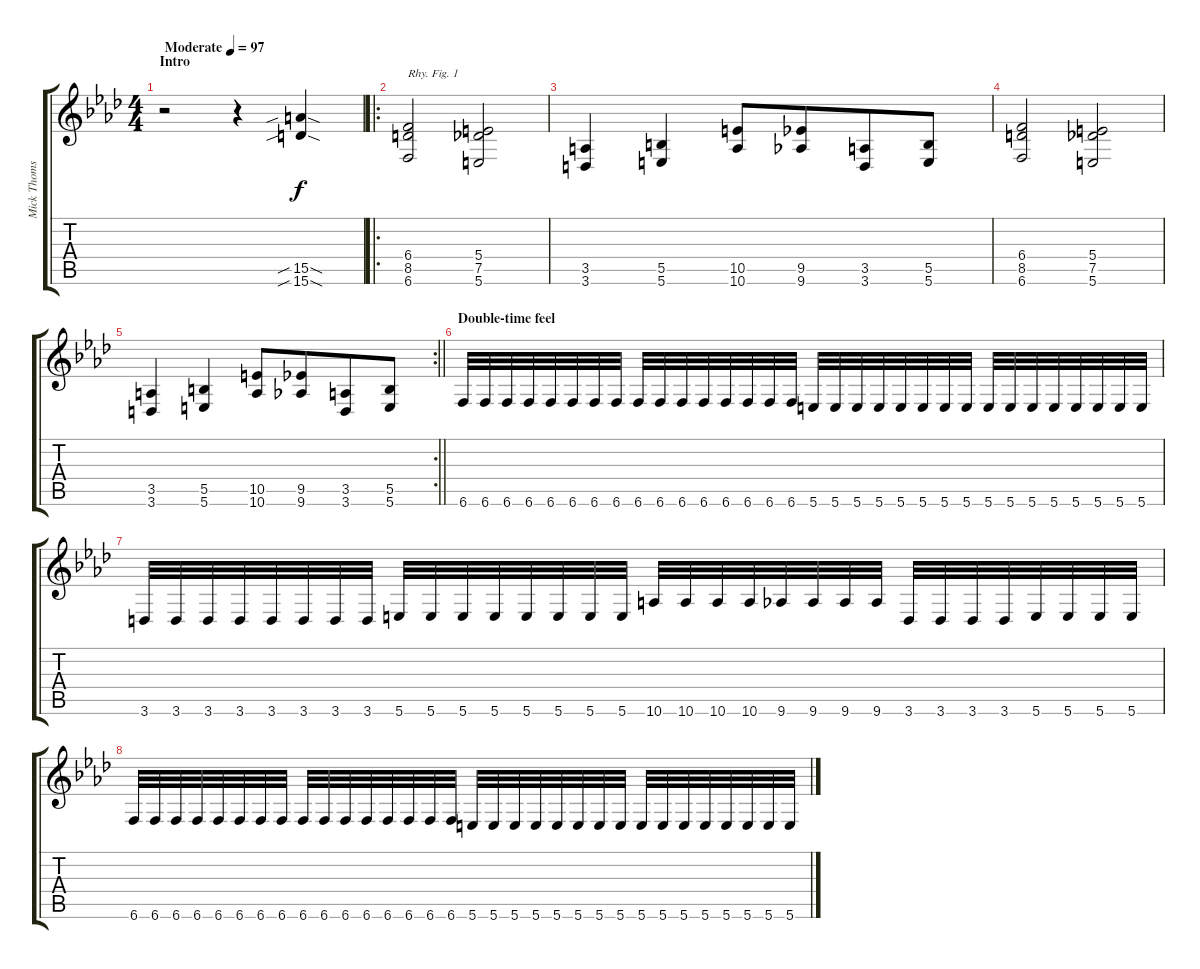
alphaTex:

\track ("Mick Thomson" "Mick Thoms") {instrument distortionguitar}
\staff {score tabs}
\tuning (Db4 Ab3 E3 B2 Gb2 B1) {hide}
\ts (4 4)
\section ("" "Intro")
\tempo (97 "Moderate")
\clef g2
\ks fminor
r.2{dy f instrument distortionguitar} r.4 (15.5{sib sod} 15.6{sib sod}).4 |
\ro
(6.4 8.5 6.6).2{txt "Rhy. Fig. 1"} (5.4 7.5 5.6).2 |
(3.5 3.6).4 (5.5 5.6).4 (10.5 10.6).8 (9.5 9.6).8{beam merge} (3.5 3.6).8 (5.5 5.6).8 |
(6.4 8.5 6.6).2 (5.4 7.5 5.6).2 |
\rc 2
\barLineRight lightlight
(3.5 3.6).4 (5.5 5.6).4 (10.5 10.6).8 (9.5 9.6).8{beam merge} (3.5 3.6).8 (5.5 5.6).8 |
\section ("" "Double-time feel")
6.6.32 6.6.32 6.6.32 6.6.32 6.6.32 6.6.32 6.6.32 6.6.32 6.6.32 6.6.32 6.6.32 6.6.32 6.6.32 6.6.32 6.6.32 6.6.32 5.6.32 5.6.32 5.6.32 5.6.32 5.6.32 5.6.32 5.6.32 5.6.32 5.6.32 5.6.32 5.6.32 5.6.32 5.6.32 5.6.32 5.6.32 5.6.32 |
3.6.32 3.6.32 3.6.32 3.6.32 3.6.32 3.6.32 3.6.32 3.6.32 5.6.32 5.6.32 5.6.32 5.6.32 5.6.32 5.6.32 5.6.32 5.6.32 10.6.32 10.6.32 10.6.32 10.6.32 9.6.32 9.6.32 9.6.32 9.6.32 3.6.32 3.6.32 3.6.32 3.6.32 5.6.32 5.6.32 5.6.32 5.6.32 |
6.6.32 6.6.32 6.6.32 6.6.32 6.6.32 6.6.32 6.6.32 6.6.32 6.6.32 6.6.32 6.6.32 6.6.32 6.6.32 6.6.32 6.6.32 6.6.32 5.6.32 5.6.32 5.6.32 5.6.32 5.6.32 5.6.32 5.6.32 5.6.32 5.6.32 5.6.32 5.6.32 5.6.32 5.6.32 5.6.32 5.6.32 5.6.32
